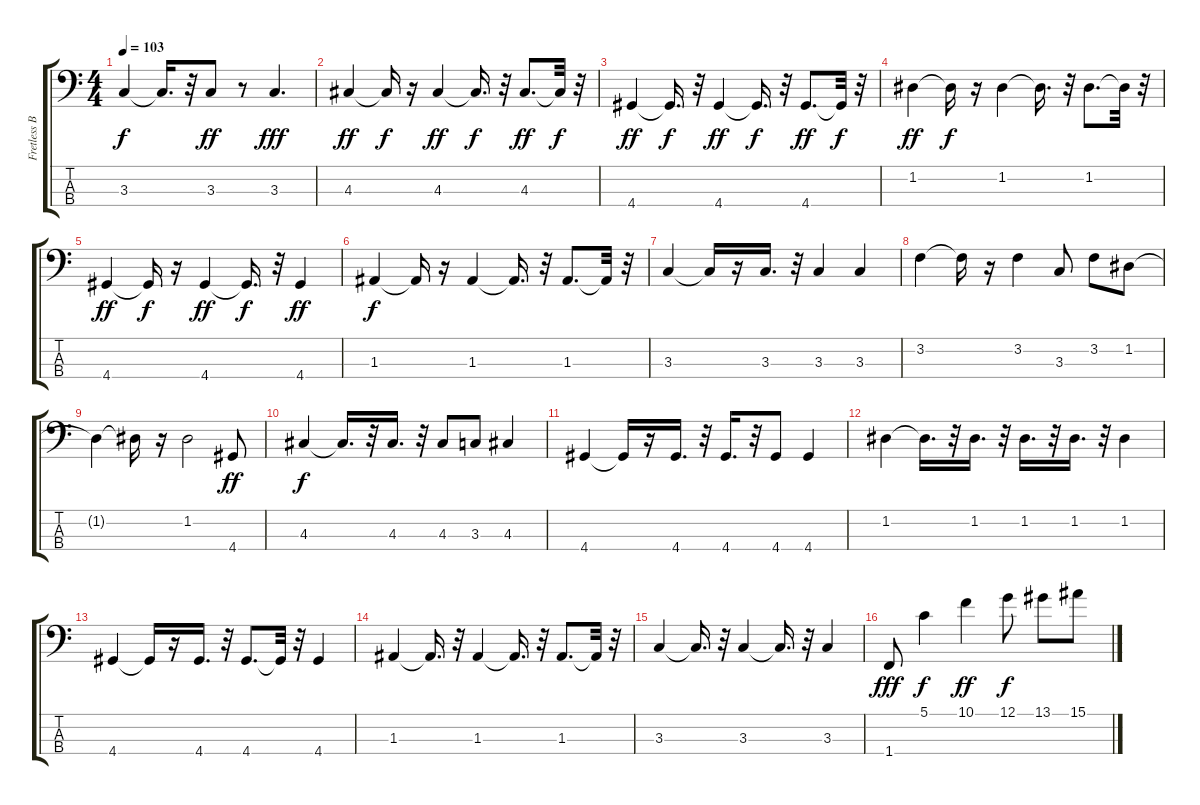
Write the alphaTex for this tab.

\track ("Fretless Bass" "Fretless B") {instrument fretlessbass}
\staff {score tabs}
\tuning (G2 D2 A1 E1) {hide}
\ts (4 4)
\tempo 103
\clef f4
\ks c
3.3.4{dy f} 3.3{t}.16{d} r.32 3.3.8{dy ff} r.8 3.3.4{d dy fff} |
4.3.4{dy ff} 4.3{t}.16{dy f} r.16 4.3.4{dy ff} 4.3{t}.16{d dy f} r.32 4.3.8{d dy ff} 4.3{t}.32{dy f} r.32 |
4.4.4{dy ff} 4.4{t}.16{d dy f} r.32 4.4.4{dy ff} 4.4{t}.16{d dy f} r.32 4.4.8{d dy ff} 4.4{t}.32{dy f} r.32 |
1.2.4{dy ff} 1.2{t}.16{dy f} r.16 1.2.4 1.2{t}.16{d} r.32 1.2.8{d} 1.2{t}.32 r.32 |
4.4.4{dy ff} 4.4{t}.16{dy f} r.16 4.4.4{dy ff} 4.4{t}.16{d dy f} r.32 4.4.4{dy ff} |
1.3.4{dy f} 1.3{t}.16 r.16 1.3.4 1.3{t}.16{d} r.32 1.3.8{d} 1.3{t}.32 r.32 |
3.3.4 3.3{t}.16 r.16 3.3.16{d} r.32 3.3.4 3.3.4 |
3.2.4 3.2{t}.16 r.16 3.2.4 3.3.8 3.2.8 1.2.8 |
1.2{t}.4 1.2{t}.16 r.16 1.2.2 4.4.8{dy ff} |
4.3.4{dy f} 4.3{t}.16{d} r.32 4.3.16{d} r.32 4.3.8 3.3.8 4.3.4 |
4.4.4 4.4{t}.16 r.16 4.4.16{d} r.32 4.4.16{d} r.32 4.4.8 4.4.4 |
1.2.4 1.2{t}.16{d} r.32 1.2.16{d} r.32 1.2.16{d} r.32 1.2.16{d} r.32 1.2.4 |
4.4.4 4.4{t}.16 r.16 4.4.16{d} r.32 4.4.8{d} 4.4{t}.32 r.32 4.4.4 |
1.3.4 1.3{t}.16{d} r.32 1.3.4 1.3{t}.16{d} r.32 1.3.8{d} 1.3{t}.32 r.32 |
3.3.4 3.3{t}.16{d} r.32 3.3.4 3.3{t}.16{d} r.32 3.3.4 |
1.4.8{dy fff} 5.1.4{dy f} 10.1.4{dy ff} 12.1.8{dy f} 13.1.8 15.1.8
